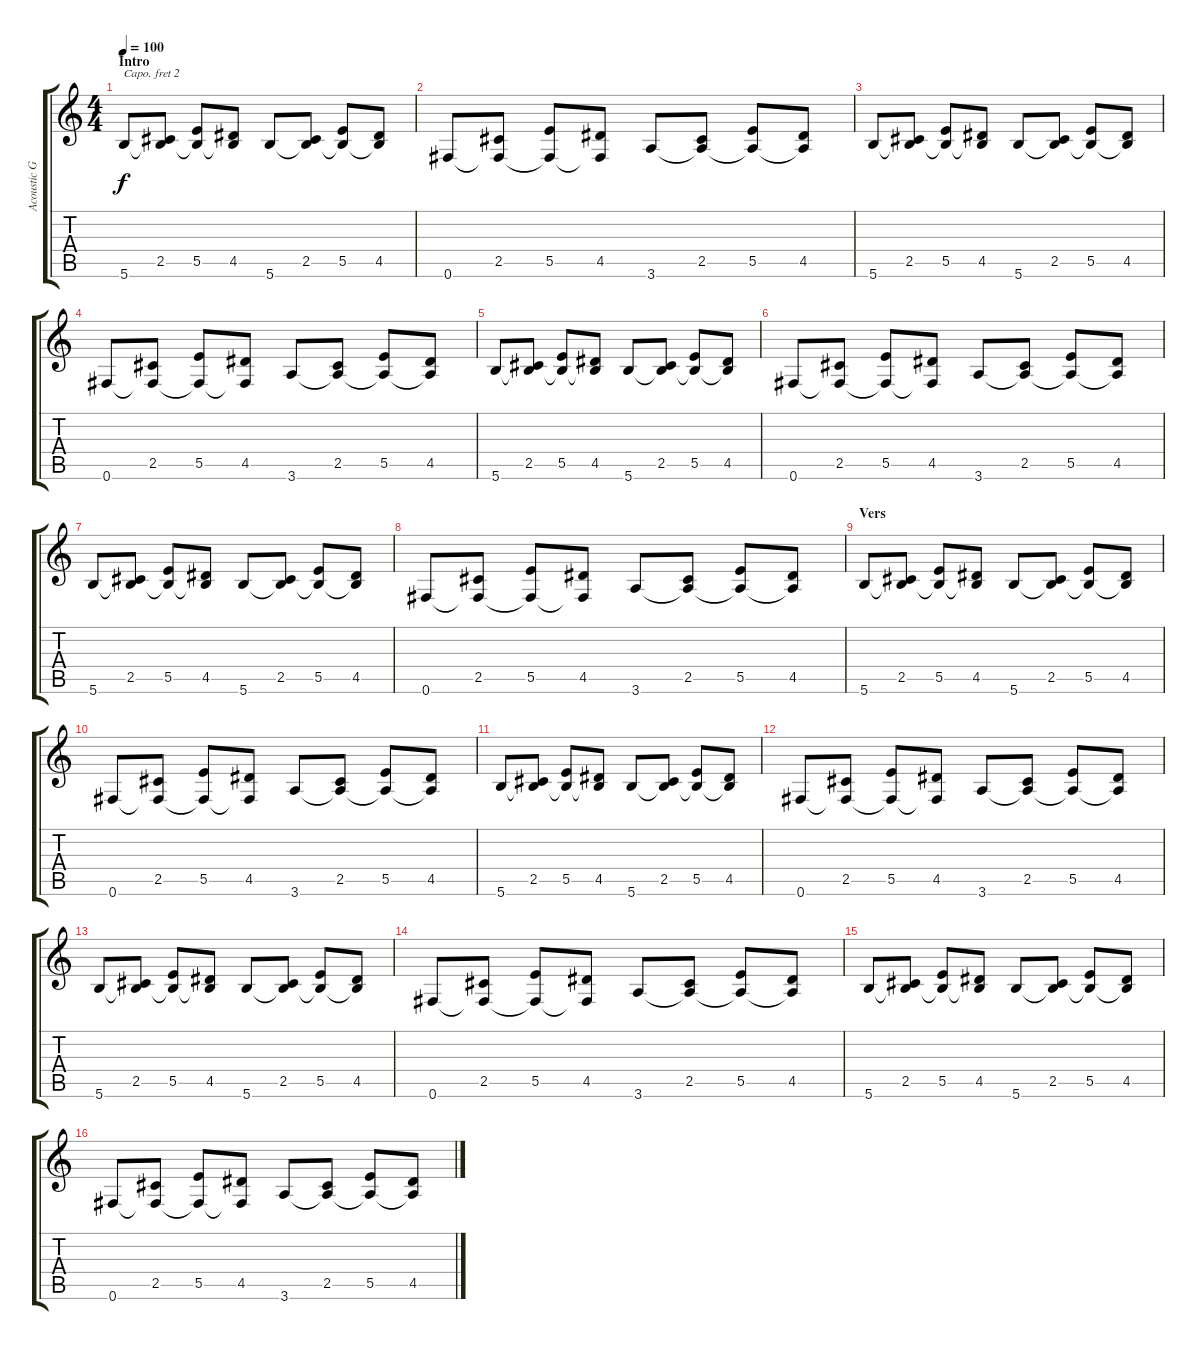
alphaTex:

\track ("Acoustic Guitar 1" "Acoustic G") {instrument acousticguitarsteel}
\staff {score tabs}
\capo 2
\tuning (E4 B3 G3 D3 A2 E2) {hide}
\ts (4 4)
\section ("" "Intro")
\tempo 100
\clef g2
\ks c
5.6.8{dy f instrument acousticguitarsteel} (2.5 5.6{t}).8 (5.5 5.6{t}).8 (4.5 5.6{t}).8 5.6.8 (2.5 5.6{t}).8 (5.5 5.6{t}).8 (4.5 5.6{t}).8 |
0.6.8 (2.5 0.6{t}).8 (5.5 0.6{t}).8 (4.5 0.6{t}).8 3.6.8 (2.5 3.6{t}).8 (5.5 3.6{t}).8 (4.5 3.6{t}).8 |
5.6.8 (2.5 5.6{t}).8 (5.5 5.6{t}).8 (4.5 5.6{t}).8 5.6.8 (2.5 5.6{t}).8 (5.5 5.6{t}).8 (4.5 5.6{t}).8 |
0.6.8 (2.5 0.6{t}).8 (5.5 0.6{t}).8 (4.5 0.6{t}).8 3.6.8 (2.5 3.6{t}).8 (5.5 3.6{t}).8 (4.5 3.6{t}).8 |
5.6.8 (2.5 5.6{t}).8 (5.5 5.6{t}).8 (4.5 5.6{t}).8 5.6.8 (2.5 5.6{t}).8 (5.5 5.6{t}).8 (4.5 5.6{t}).8 |
0.6.8 (2.5 0.6{t}).8 (5.5 0.6{t}).8 (4.5 0.6{t}).8 3.6.8 (2.5 3.6{t}).8 (5.5 3.6{t}).8 (4.5 3.6{t}).8 |
5.6.8 (2.5 5.6{t}).8 (5.5 5.6{t}).8 (4.5 5.6{t}).8 5.6.8 (2.5 5.6{t}).8 (5.5 5.6{t}).8 (4.5 5.6{t}).8 |
0.6.8 (2.5 0.6{t}).8 (5.5 0.6{t}).8 (4.5 0.6{t}).8 3.6.8 (2.5 3.6{t}).8 (5.5 3.6{t}).8 (4.5 3.6{t}).8 |
\section ("" "Vers")
5.6.8 (2.5 5.6{t}).8 (5.5 5.6{t}).8 (4.5 5.6{t}).8 5.6.8 (2.5 5.6{t}).8 (5.5 5.6{t}).8 (4.5 5.6{t}).8 |
0.6.8 (2.5 0.6{t}).8 (5.5 0.6{t}).8 (4.5 0.6{t}).8 3.6.8 (2.5 3.6{t}).8 (5.5 3.6{t}).8 (4.5 3.6{t}).8 |
5.6.8 (2.5 5.6{t}).8 (5.5 5.6{t}).8 (4.5 5.6{t}).8 5.6.8 (2.5 5.6{t}).8 (5.5 5.6{t}).8 (4.5 5.6{t}).8 |
0.6.8 (2.5 0.6{t}).8 (5.5 0.6{t}).8 (4.5 0.6{t}).8 3.6.8 (2.5 3.6{t}).8 (5.5 3.6{t}).8 (4.5 3.6{t}).8 |
5.6.8 (2.5 5.6{t}).8 (5.5 5.6{t}).8 (4.5 5.6{t}).8 5.6.8 (2.5 5.6{t}).8 (5.5 5.6{t}).8 (4.5 5.6{t}).8 |
0.6.8 (2.5 0.6{t}).8 (5.5 0.6{t}).8 (4.5 0.6{t}).8 3.6.8 (2.5 3.6{t}).8 (5.5 3.6{t}).8 (4.5 3.6{t}).8 |
5.6.8 (2.5 5.6{t}).8 (5.5 5.6{t}).8 (4.5 5.6{t}).8 5.6.8 (2.5 5.6{t}).8 (5.5 5.6{t}).8 (4.5 5.6{t}).8 |
0.6.8 (2.5 0.6{t}).8 (5.5 0.6{t}).8 (4.5 0.6{t}).8 3.6.8 (2.5 3.6{t}).8 (5.5 3.6{t}).8 (4.5 3.6{t}).8
